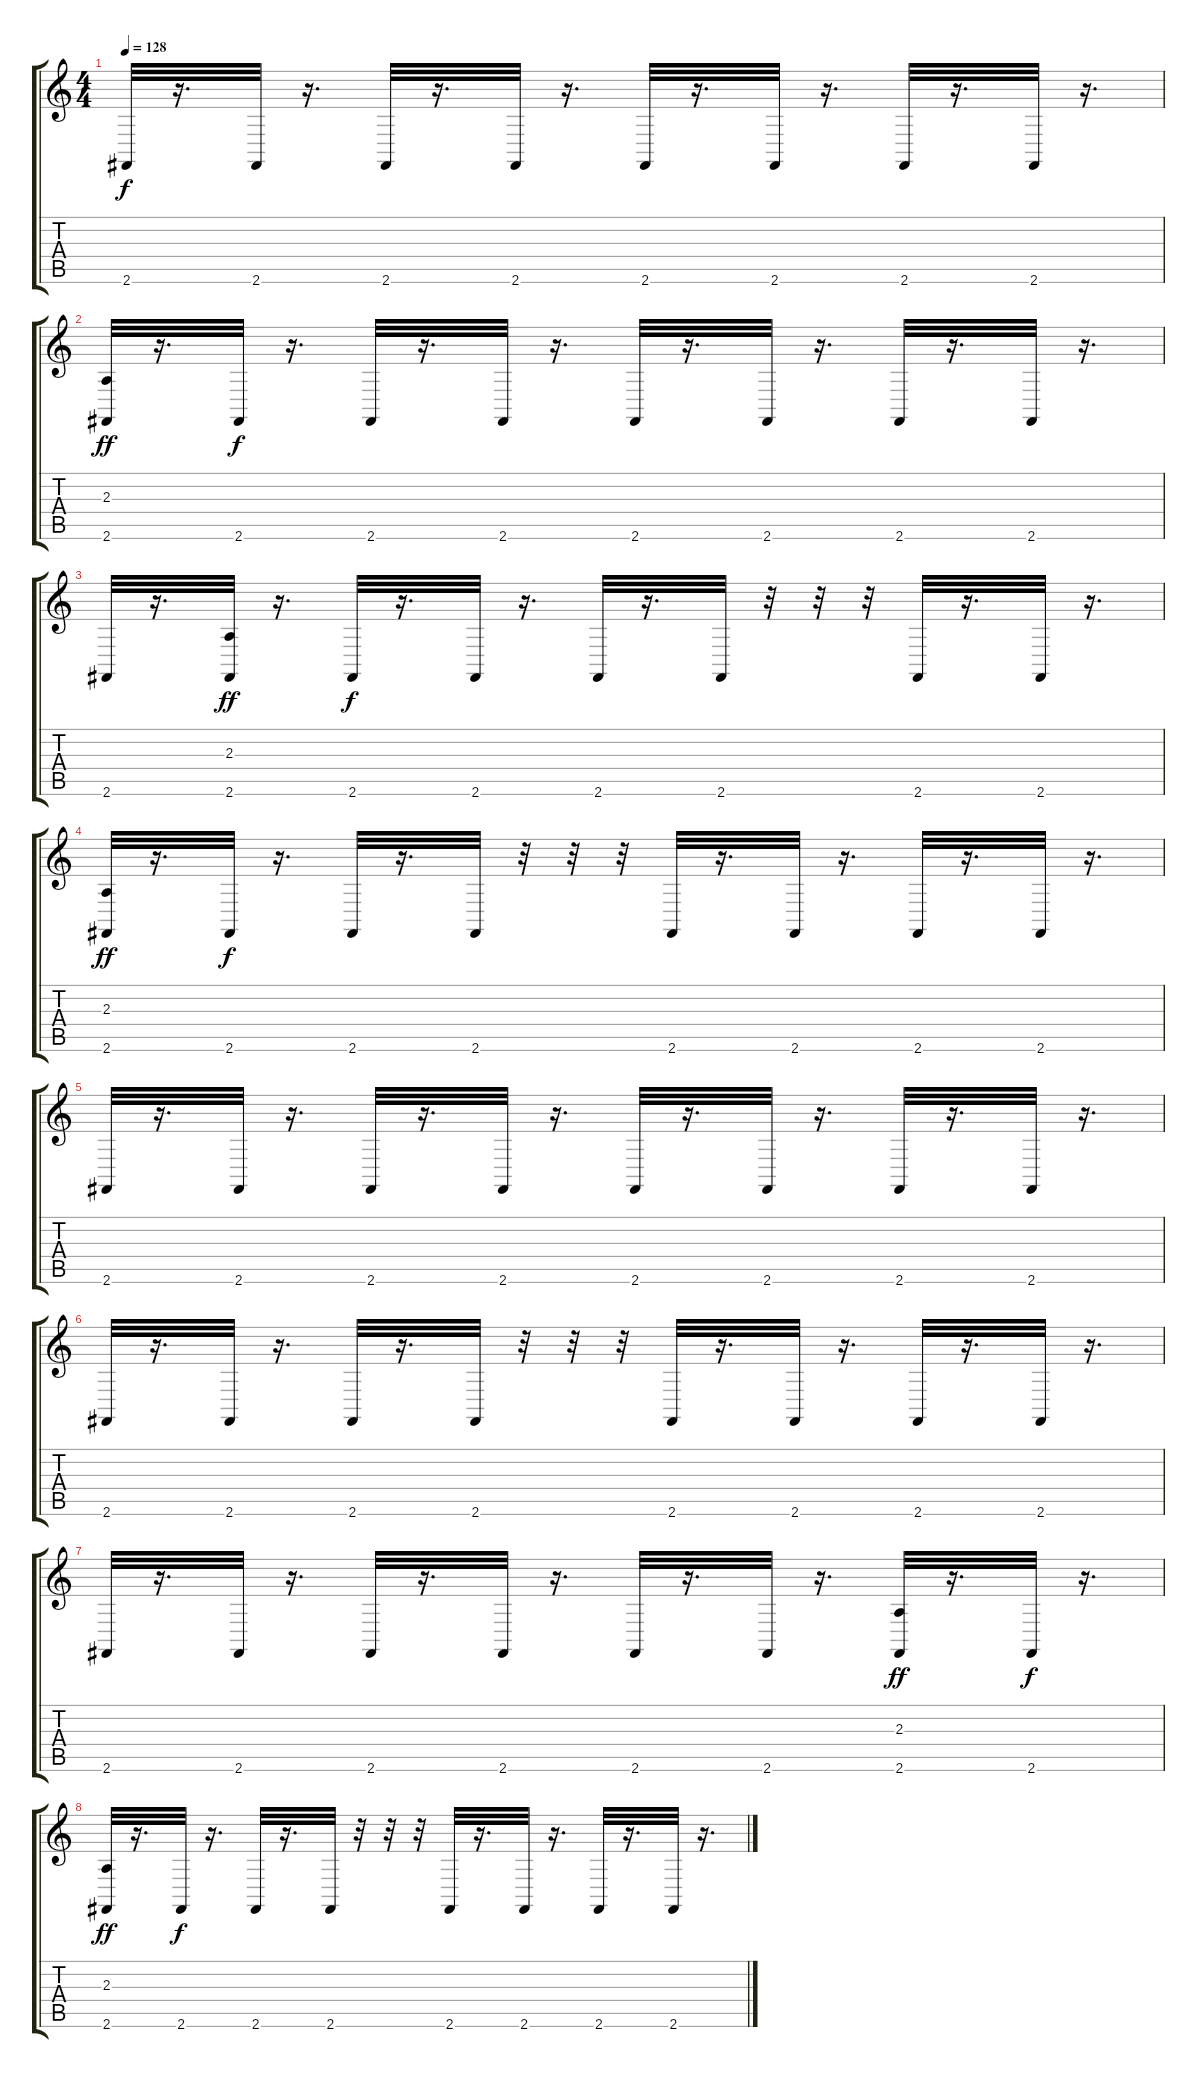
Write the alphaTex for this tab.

\track "" {instrument acousticgrandpiano}
\staff {score tabs}
\tuning (E4 B3 G3 D3 A2 E2) {hide}
\ts (4 4)
\tempo 128
\clef g2
\ks c
2.6.32{dy f} r.16{d} 2.6.32 r.16{d} 2.6.32 r.16{d} 2.6.32 r.16{d} 2.6.32 r.16{d} 2.6.32 r.16{d} 2.6.32 r.16{d} 2.6.32 r.16{d} |
(2.3 2.6).32{dy ff} r.16{d} 2.6.32{dy f} r.16{d} 2.6.32 r.16{d} 2.6.32 r.16{d} 2.6.32 r.16{d} 2.6.32 r.16{d} 2.6.32 r.16{d} 2.6.32 r.16{d} |
2.6.32 r.16{d} (2.3 2.6).32{dy ff} r.16{d} 2.6.32{dy f} r.16{d} 2.6.32 r.16{d} 2.6.32 r.16{d} 2.6.32 r.32 r.32 r.32 2.6.32 r.16{d} 2.6.32 r.16{d} |
(2.3 2.6).32{dy ff} r.16{d} 2.6.32{dy f} r.16{d} 2.6.32 r.16{d} 2.6.32 r.32 r.32 r.32 2.6.32 r.16{d} 2.6.32 r.16{d} 2.6.32 r.16{d} 2.6.32 r.16{d} |
2.6.32 r.16{d} 2.6.32 r.16{d} 2.6.32 r.16{d} 2.6.32 r.16{d} 2.6.32 r.16{d} 2.6.32 r.16{d} 2.6.32 r.16{d} 2.6.32 r.16{d} |
2.6.32 r.16{d} 2.6.32 r.16{d} 2.6.32 r.16{d} 2.6.32 r.32 r.32 r.32 2.6.32 r.16{d} 2.6.32 r.16{d} 2.6.32 r.16{d} 2.6.32 r.16{d} |
2.6.32 r.16{d} 2.6.32 r.16{d} 2.6.32 r.16{d} 2.6.32 r.16{d} 2.6.32 r.16{d} 2.6.32 r.16{d} (2.3 2.6).32{dy ff} r.16{d} 2.6.32{dy f} r.16{d} |
(2.3 2.6).32{dy ff} r.16{d} 2.6.32{dy f} r.16{d} 2.6.32 r.16{d} 2.6.32 r.32 r.32 r.32 2.6.32 r.16{d} 2.6.32 r.16{d} 2.6.32 r.16{d} 2.6.32 r.16{d}
